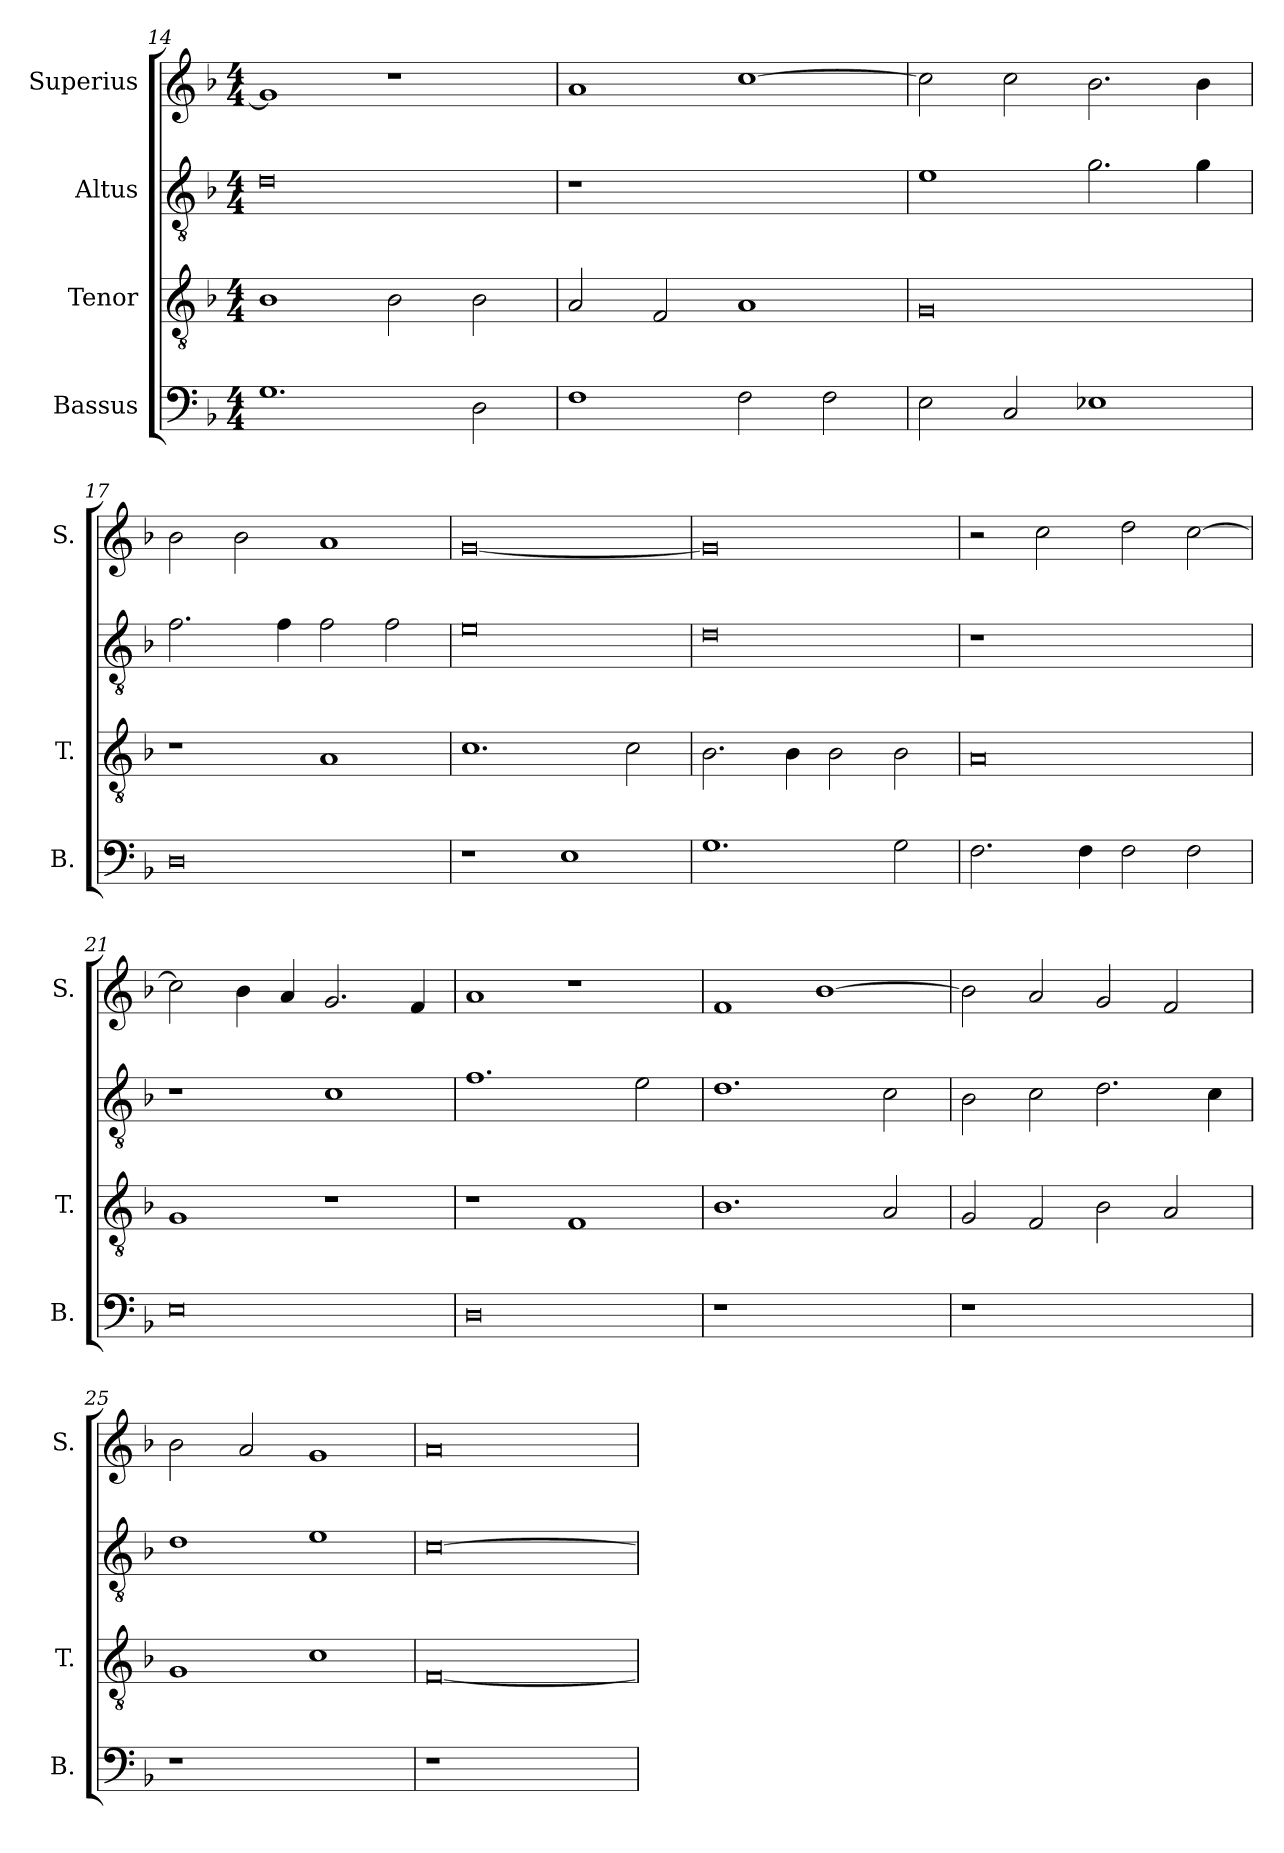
**kern	**kern	**kern	**kern
*part4	*part3	*part2	*part1
*staff4	*staff3	*staff2	*staff1
*I"Bassus	*I"Tenor	*I"Altus	*I"Superius
*I'B.	*I'T.	*	*I'S.
*clefF4	*clefGv2	*clefGv2	*clefG2
*	*ITrd7c12	*ITrd7c12	*
*k[b-]	*k[b-]	*k[b-]	*k[b-]
*F:	*F:	*F:	*F:
*M4/4	*M4/4	*M4/4	*M4/4
=14	=14	=14	=14
1.Gi	1BB-i	0Di	1gi]
.	2BB-i\	.	1r
2Di\	2BB-i\	.	.
!!LO:LB:g=z
=15	=15	=15	=15
!	!	!LO:N:vis=1	!
1Fi	2AAi/	1r	1ai
.	2FFi/	.	.
2Fi\	1AAi	1ryy	[>1cci
2Fi\	.	.	.
=16	=16	=16	=16
2Ei\	0GGi	1Ei	2cci\]
2Ci/	.	.	2cci\
1E-Xi	.	2.Gi\	2.b-i\
.	.	4Gi\	4b-i\
=17	=17	=17	=17
0Di	1r	2.Fi\	2b-i\
.	.	.	2b-i\
.	.	4Fi\	.
.	1AAi	2Fi\	1ai
.	.	2Fi\	.
=18	=18	=18	=18
1r	1.Ci	0Ei	[<0gi
1Ei	.	.	.
.	2Ci\	.	.
=19	=19	=19	=19
1.Gi	2.BB-i\	0Di	0gi]
.	4BB-i\	.	.
.	2BB-i\	.	.
2Gi\	2BB-i\	.	.
!!LO:PB:g=z
=20	=20	=20	=20
!	!	!LO:N:vis=1	!
2.Fi\	0AAi	1r	2r
.	.	.	2cci\
4Fi\	.	.	.
2Fi\	.	1ryy	2ddi\
2Fi\	.	.	[>2cci\
=21	=21	=21	=21
0Ei	1GGi	1r	2cci\]
.	.	.	4b-i\
.	.	.	4ai/
.	1r	1Ci	2.gi/
.	.	.	4fi/
=22	=22	=22	=22
0Di	1r	1.Fi	1ai
.	1FFi	.	1r
.	.	2Ei\	.
=23	=23	=23	=23
!LO:N:vis=1	!	!	!
1r	1.BB-i	1.Di	1fi
1ryy	.	.	[>1b-i
.	2AAi/	2Ci\	.
=24	=24	=24	=24
!LO:N:vis=1	!	!	!
1r	2GGi/	2BB-i\	2b-i\]
.	2FFi/	2Ci\	2ai/
1ryy	2BB-i\	2.Di\	2gi/
.	2AAi/	.	2fi/
.	.	4Ci\	.
!!LO:LB:g=z
=25	=25	=25	=25
!LO:N:vis=1	!	!	!
1r	1GGi	1Di	2b-i\
.	.	.	2ai/
1ryy	1Ci	1Ei	1gi
=26	=26	=26	=26
!LO:N:vis=1	!	!	!
1r	[<0FFi	[>0Ci	0ai
1ryy	.	.	.
=	=	=	=
*-	*-	*-	*-
